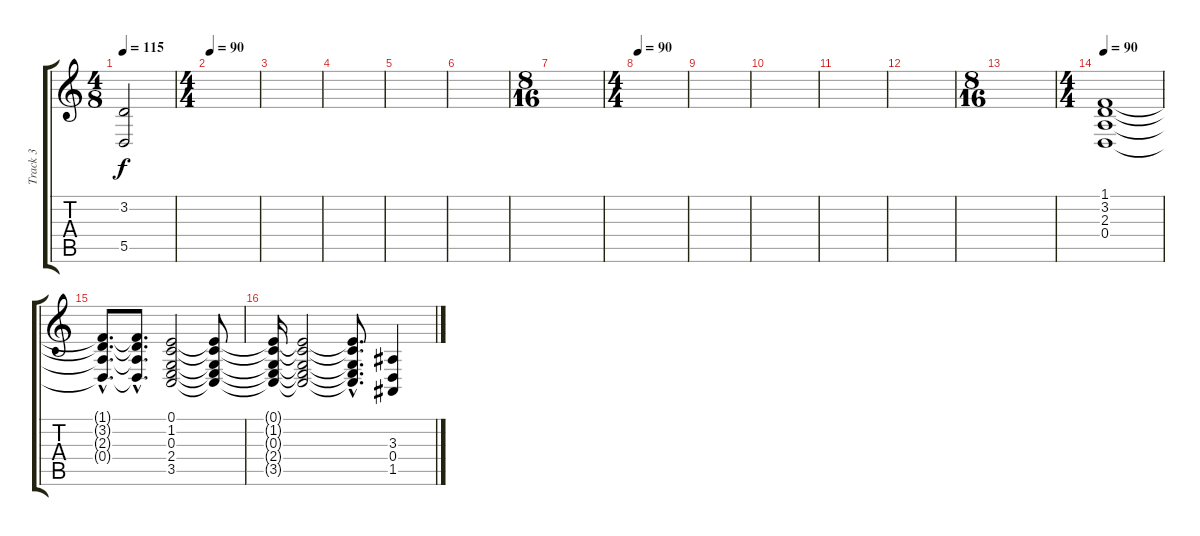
\track ("Track 3" "Track 3") {instrument stringensemble1}
\staff {score tabs}
\tuning (E4 B3 G3 D3 A2 E2) {hide}
\ts (4 8)
\tempo 115
\clef g2
\ks c
(3.2{t} 5.5{t}).2{dy f} |
\ts (4 4)
\tempo 90
|
|
|
|
|
\ts (8 16)
|
\ts (4 4)
\tempo 90
|
|
|
|
|
\ts (8 16)
|
\ts (4 4)
\tempo 90
(1.1 3.2 2.3 0.4).1 |
(1.1{hac t} 3.2{hac t} 2.3{hac t} 0.4{hac t}).8{d} (1.1{hac t} 3.2{hac t} 2.3{hac t} 0.4{hac t}).8{d} (0.1 1.2 0.3 2.4 3.5).2 (0.1{t} 1.2{t} 0.3{t} 2.4{t} 3.5{t}).8 |
(0.1{t} 1.2{t} 0.3{t} 2.4{t} 3.5{t}).16 (0.1{t} 1.2{t} 0.3{t} 2.4{t} 3.5{t}).2 (0.1{hac t} 1.2{hac t} 0.3{hac t} 2.4{hac t} 3.5{hac t}).8{d} (3.3 0.4 1.5).4
